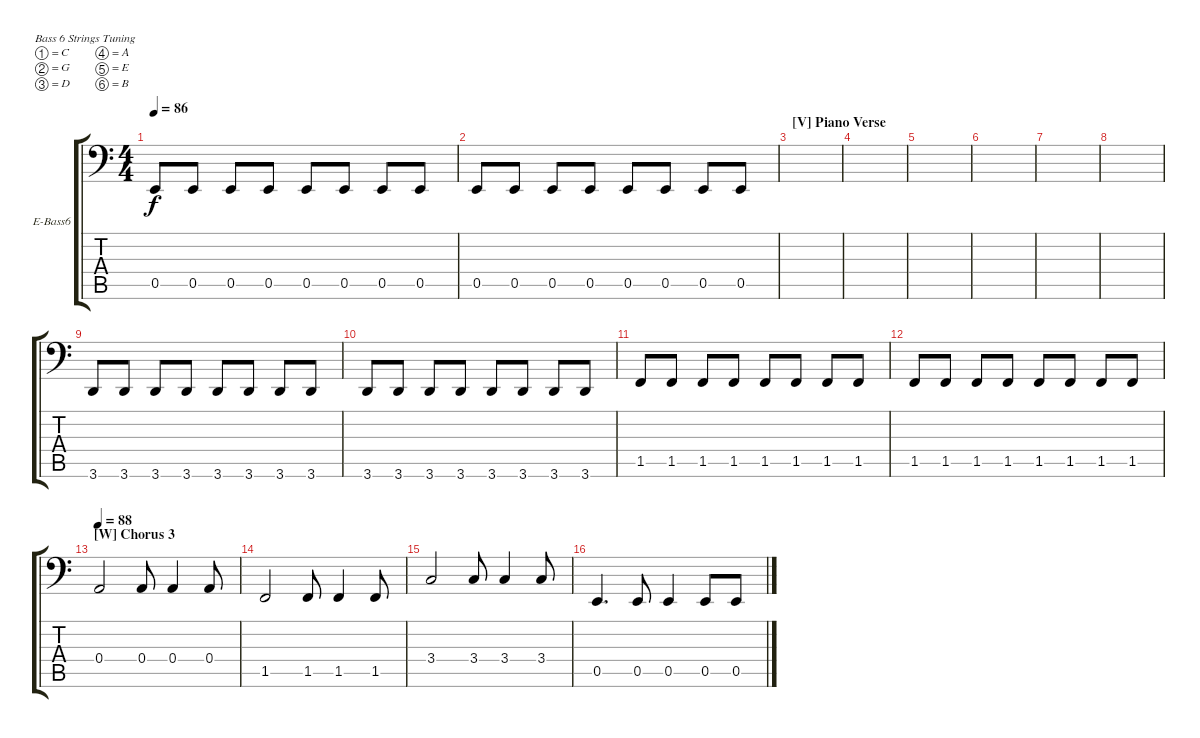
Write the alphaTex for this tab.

\defaultSystemsLayout 4
\bracketExtendMode groupsimilarinstruments
\firstSystemTrackNameOrientation horizontal
\otherSystemsTrackNameOrientation horizontal
\track ("Electric Bass" "E-Bass6") {instrument electricbassfinger}
\staff {score tabs}
\tuning (C3 G2 D2 A1 E1 B0)
\ts (4 4)
\tempo 86
\clef f4
\ks c
0.5.8{dy f} 0.5.8 0.5.8 0.5.8 0.5.8 0.5.8 0.5.8 0.5.8 |
0.5.8 0.5.8 0.5.8 0.5.8 0.5.8 0.5.8 0.5.8 0.5.8 |
\section ("V" "Piano Verse")
|
|
|
|
|
|
3.6.8 3.6.8 3.6.8 3.6.8 3.6.8 3.6.8 3.6.8 3.6.8 |
3.6.8 3.6.8 3.6.8 3.6.8 3.6.8 3.6.8 3.6.8 3.6.8 |
1.5.8 1.5.8 1.5.8 1.5.8 1.5.8 1.5.8 1.5.8 1.5.8 |
1.5.8 1.5.8 1.5.8 1.5.8 1.5.8 1.5.8 1.5.8 1.5.8 |
\section ("W" "Chorus 3")
\tempo 88
0.4.2 0.4.8 0.4.4 0.4.8 |
1.5.2 1.5.8 1.5.4 1.5.8 |
3.4.2 3.4.8 3.4.4 3.4.8 |
0.5.4{d} 0.5.8 0.5.4 0.5.8 0.5.8
